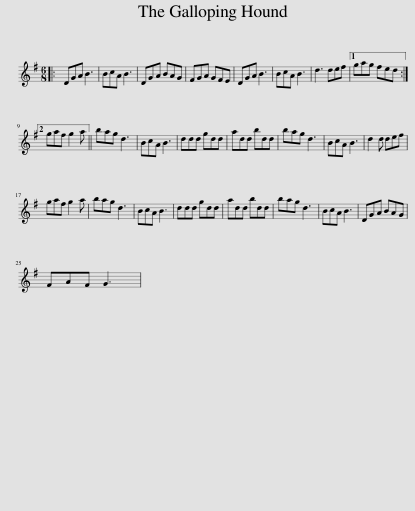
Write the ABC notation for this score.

X:1
L:1/8
M:6/8
I:linebreak $
K:G
V:1 treble
V:1
|: DGA B3 | BcA B3 | DGA BAG | FGA GFE | DGA B3 | %5
 BcA B3 | d3 def |1 gag fed :|2$ gaf g2 a || bag d3 | %10
 BcA B3 | ddd gdd | add bdd | bag d3 | BcA B3 | %15
 d2 d def |$ gaf g2 a | bag d3 | BcA B3 | ddd gdd | %20
 add bdd | bag d3 | BcA B3 | DGA BAG |$ FAF G3 | %25
